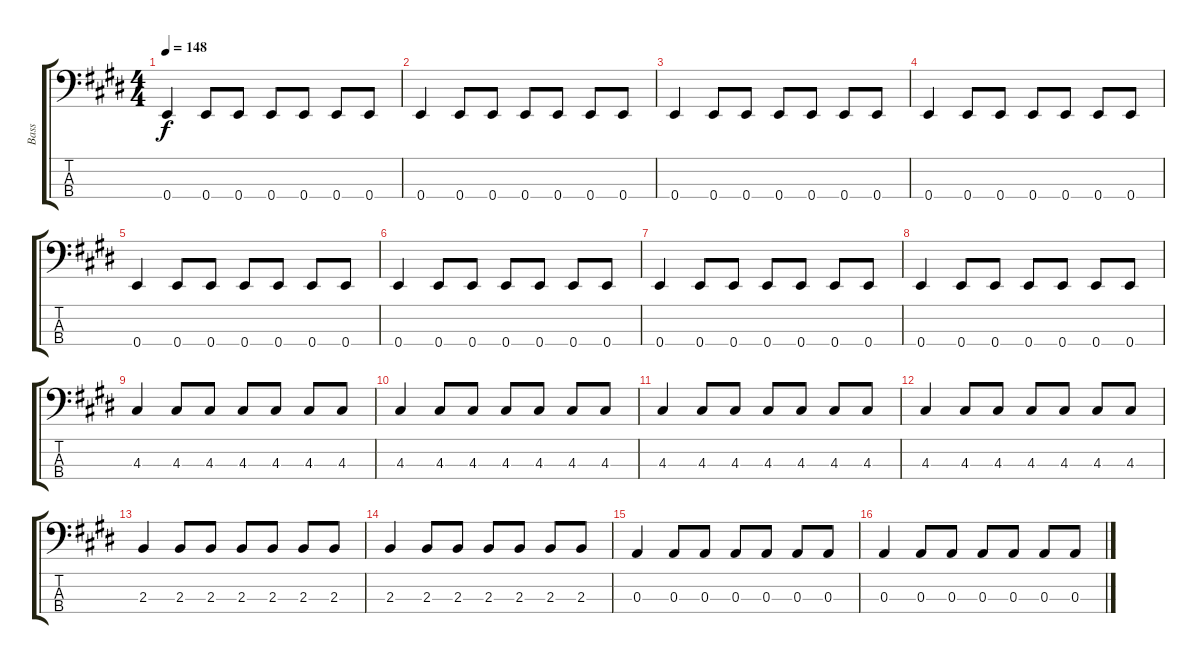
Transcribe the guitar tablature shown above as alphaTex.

\track ("Bass" "Bass") {instrument electricbasspick}
\staff {score tabs}
\tuning (G2 D2 A1 E1) {hide}
\ts (4 4)
\tempo 148
\clef f4
\ks e
0.4.4{dy f} 0.4.8 0.4.8 0.4.8 0.4.8 0.4.8 0.4.8 |
0.4.4 0.4.8 0.4.8 0.4.8 0.4.8 0.4.8 0.4.8 |
0.4.4 0.4.8 0.4.8 0.4.8 0.4.8 0.4.8 0.4.8 |
0.4.4 0.4.8 0.4.8 0.4.8 0.4.8 0.4.8 0.4.8 |
0.4.4 0.4.8 0.4.8 0.4.8 0.4.8 0.4.8 0.4.8 |
0.4.4 0.4.8 0.4.8 0.4.8 0.4.8 0.4.8 0.4.8 |
0.4.4 0.4.8 0.4.8 0.4.8 0.4.8 0.4.8 0.4.8 |
0.4.4 0.4.8 0.4.8 0.4.8 0.4.8 0.4.8 0.4.8 |
4.3.4 4.3.8 4.3.8 4.3.8 4.3.8 4.3.8 4.3.8 |
4.3.4 4.3.8 4.3.8 4.3.8 4.3.8 4.3.8 4.3.8 |
4.3.4 4.3.8 4.3.8 4.3.8 4.3.8 4.3.8 4.3.8 |
4.3.4 4.3.8 4.3.8 4.3.8 4.3.8 4.3.8 4.3.8 |
2.3.4 2.3.8 2.3.8 2.3.8 2.3.8 2.3.8 2.3.8 |
2.3.4 2.3.8 2.3.8 2.3.8 2.3.8 2.3.8 2.3.8 |
0.3.4 0.3.8 0.3.8 0.3.8 0.3.8 0.3.8 0.3.8 |
0.3.4 0.3.8 0.3.8 0.3.8 0.3.8 0.3.8 0.3.8
